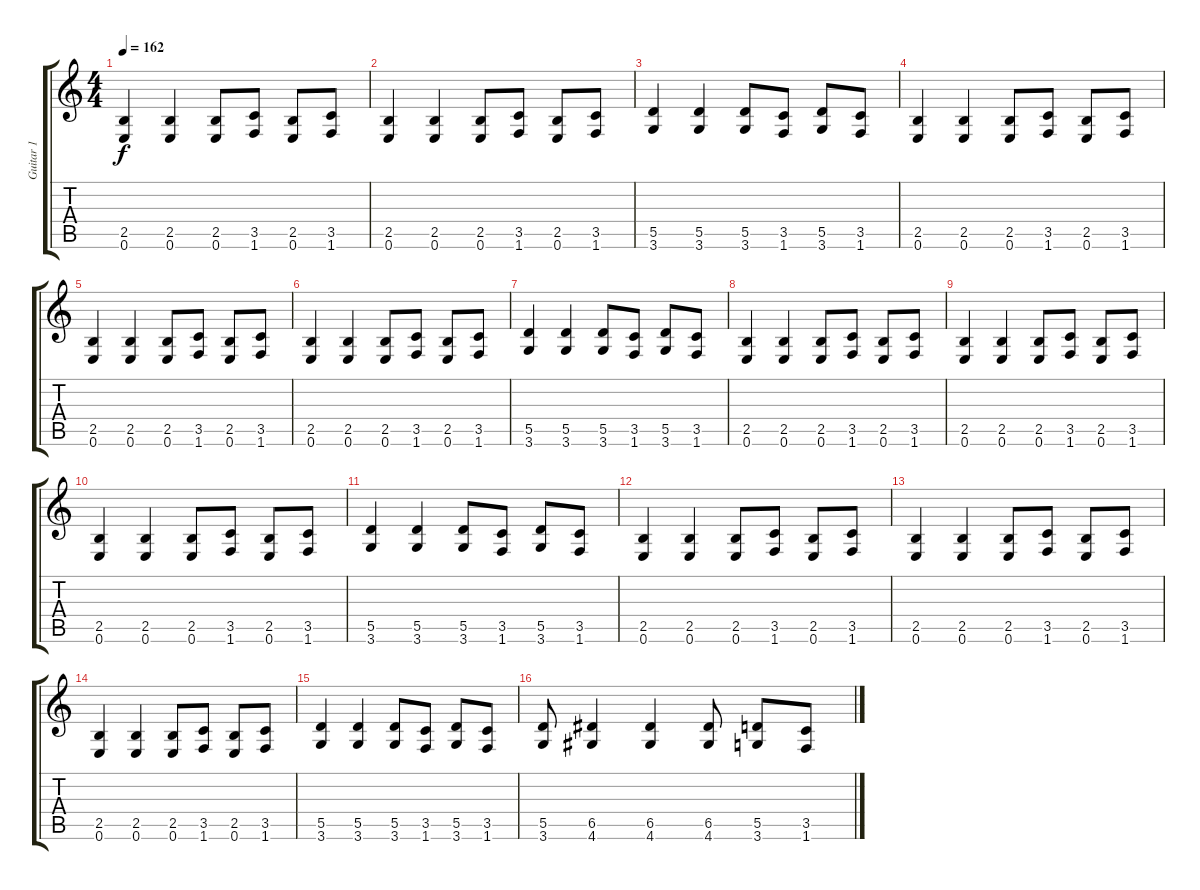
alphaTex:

\track ("Guitar 1" "Guitar 1") {instrument distortionguitar}
\staff {score tabs}
\tuning (E4 B3 G3 D3 A2 E2) {hide}
\ts (4 4)
\tempo 162
\clef g2
\ks c
(2.5 0.6).4{dy f instrument distortionguitar} (2.5 0.6).4 (2.5 0.6).8 (3.5 1.6).8 (2.5 0.6).8 (3.5 1.6).8 |
(2.5 0.6).4 (2.5 0.6).4 (2.5 0.6).8 (3.5 1.6).8 (2.5 0.6).8 (3.5 1.6).8 |
(5.5 3.6).4 (5.5 3.6).4 (5.5 3.6).8 (3.5 1.6).8 (5.5 3.6).8 (3.5 1.6).8 |
(2.5 0.6).4 (2.5 0.6).4 (2.5 0.6).8 (3.5 1.6).8 (2.5 0.6).8 (3.5 1.6).8 |
(2.5 0.6).4 (2.5 0.6).4 (2.5 0.6).8 (3.5 1.6).8 (2.5 0.6).8 (3.5 1.6).8 |
(2.5 0.6).4 (2.5 0.6).4 (2.5 0.6).8 (3.5 1.6).8 (2.5 0.6).8 (3.5 1.6).8 |
(5.5 3.6).4 (5.5 3.6).4 (5.5 3.6).8 (3.5 1.6).8 (5.5 3.6).8 (3.5 1.6).8 |
(2.5 0.6).4 (2.5 0.6).4 (2.5 0.6).8 (3.5 1.6).8 (2.5 0.6).8 (3.5 1.6).8 |
(2.5 0.6).4 (2.5 0.6).4 (2.5 0.6).8 (3.5 1.6).8 (2.5 0.6).8 (3.5 1.6).8 |
(2.5 0.6).4 (2.5 0.6).4 (2.5 0.6).8 (3.5 1.6).8 (2.5 0.6).8 (3.5 1.6).8 |
(5.5 3.6).4 (5.5 3.6).4 (5.5 3.6).8 (3.5 1.6).8 (5.5 3.6).8 (3.5 1.6).8 |
(2.5 0.6).4 (2.5 0.6).4 (2.5 0.6).8 (3.5 1.6).8 (2.5 0.6).8 (3.5 1.6).8 |
(2.5 0.6).4 (2.5 0.6).4 (2.5 0.6).8 (3.5 1.6).8 (2.5 0.6).8 (3.5 1.6).8 |
(2.5 0.6).4 (2.5 0.6).4 (2.5 0.6).8 (3.5 1.6).8 (2.5 0.6).8 (3.5 1.6).8 |
(5.5 3.6).4 (5.5 3.6).4 (5.5 3.6).8 (3.5 1.6).8 (5.5 3.6).8 (3.5 1.6).8 |
(5.5 3.6).8 (6.5 4.6).4 (6.5 4.6).4 (6.5 4.6).8 (5.5 3.6).8 (3.5 1.6).8
